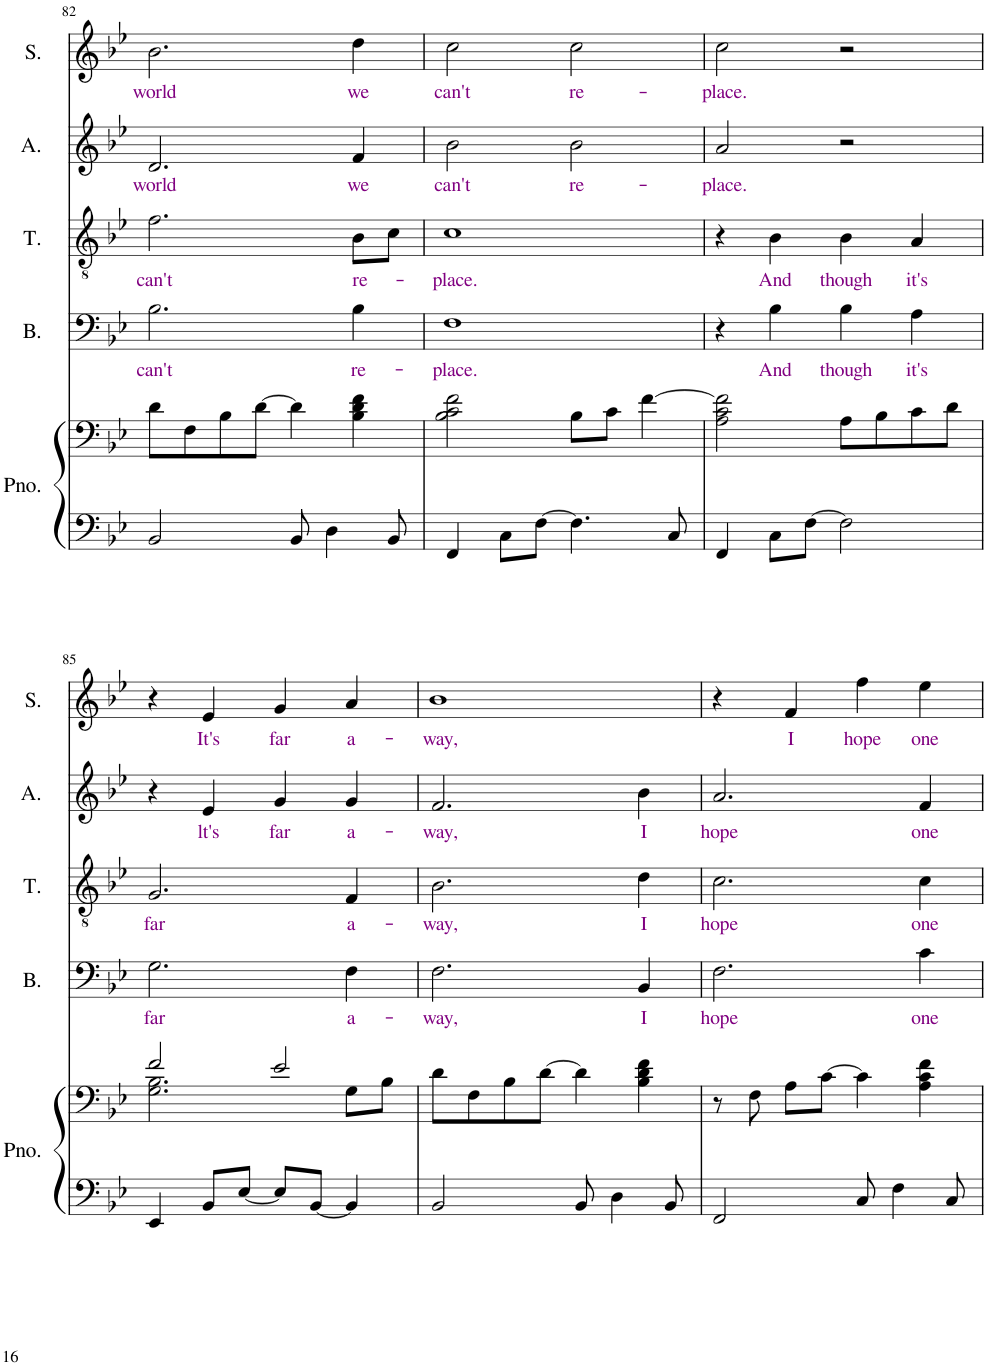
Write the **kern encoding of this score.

**kern	**kern	**kern	**text	**kern	**text	**kern	**text	**kern	**text
*part5	*part5	*part4	*part4	*part3	*part3	*part2	*part2	*part1	*part1
*staff6	*staff5	*staff4	*staff4	*staff3	*staff3	*staff2	*staff2	*staff1	*staff1
*I"Piano	*	*I"Bass	*	*I"Tenor	*	*I"Alto	*	*I"Soprano	*
*I'Pno.	*	*I'B.	*	*I'T.	*	*I'A.	*	*I'S.	*
!!LO:PB:g=z
*clefF4	*clefF4	*clefF4	*	*clefGv2	*	*clefG2	*	*clefG2	*
*k[b-e-]	*k[b-e-]	*k[b-e-]	*	*k[b-e-]	*	*k[b-e-]	*	*k[b-e-]	*
*M2/2	*M2/2	*M2/2	*	*M2/2	*	*M2/2	*	*M2/2	*
=82	=82	=82	=82	=82	=82	=82	=82	=82	=82
!	!	!	!LO:LY:b:color=#800080	!	!LO:LY:b:color=#800080	!	!LO:LY:b:color=#800080	!	!LO:LY:b:color=#800080
2BB-/	8d\L	2.B-\	can't	2.f\	can't	2.d/	world	2.b-\	world
.	8F\	.	.	.	.	.	.	.	.
.	8B-\	.	.	.	.	.	.	.	.
.	[8d\J	.	.	.	.	.	.	.	.
8BB-/	4d\]	.	.	.	.	.	.	.	.
4D\	.	.	.	.	.	.	.	.	.
!	!	!	!LO:LY:b:color=#800080	!	!LO:LY:b:color=#800080	!	!LO:LY:b:color=#800080	!	!LO:LY:b:color=#800080
.	4B-\ 4d\ 4f\	4B-\	re-	8B-\L	re-	4f/	we	4dd\	we
8BB-/	.	.	.	8c\J	.	.	.	.	.
=83	=83	=83	=83	=83	=83	=83	=83	=83	=83
!	!	!	!LO:LY:b:color=#800080	!	!LO:LY:b:color=#800080	!	!LO:LY:b:color=#800080	!	!LO:LY:b:color=#800080
4FF/	2B-\ 2c\ 2f\	1F	-place.	1c	-place.	2b-\	can't	2cc\	can't
8C\L	.	.	.	.	.	.	.	.	.
[8F\J	.	.	.	.	.	.	.	.	.
!	!	!	!	!	!	!	!LO:LY:b:color=#800080	!	!LO:LY:b:color=#800080
4.F\]	8B-\L	.	.	.	.	2b-\	re-	2cc\	re-
.	8c\J	.	.	.	.	.	.	.	.
.	[4f\	.	.	.	.	.	.	.	.
8C/	.	.	.	.	.	.	.	.	.
=84	=84	=84	=84	=84	=84	=84	=84	=84	=84
!	!	!	!	!	!	!	!LO:LY:b:color=#800080	!	!LO:LY:b:color=#800080
4FF/	2A\ 2c\ 2f\]	4r	.	4r	.	2a/	-place.	2cc\	-place.
!	!	!	!LO:LY:b:color=#800080	!	!LO:LY:b:color=#800080	!	!	!	!
8C\L	.	4B-\	And	4B-\	And	.	.	.	.
[8F\J	.	.	.	.	.	.	.	.	.
!	!	!	!LO:LY:b:color=#800080	!	!LO:LY:b:color=#800080	!	!	!	!
2F\]	8A\L	4B-\	though	4B-\	though	2r	.	2r	.
.	8B-\	.	.	.	.	.	.	.	.
!	!	!	!LO:LY:b:color=#800080	!	!LO:LY:b:color=#800080	!	!	!	!
.	8c\	4A\	it's	4A/	it's	.	.	.	.
.	8d\J	.	.	.	.	.	.	.	.
!!LO:LB:g=z
=85	=85	=85	=85	=85	=85	=85	=85	=85	=85
*	*^	*	*	*	*	*	*	*	*
!	!	!	!	!LO:LY:b:color=#800080	!	!LO:LY:b:color=#800080	!	!	!	!
4EE-/	2f/	2.G\ 2.B-\	2.G\	far	2.G/	far	4r	.	4r	.
!	!	!	!	!	!	!	!	!LO:LY:b:color=#800080	!	!LO:LY:b:color=#800080
8BB-/L	.	.	.	.	.	.	4e-/	lt's	4e-/	It's
[8E-/J	.	.	.	.	.	.	.	.	.	.
!	!	!	!	!	!	!	!	!LO:LY:b:color=#800080	!	!LO:LY:b:color=#800080
8E-/L]	2e-/	.	.	.	.	.	4g/	far	4g/	far
[8BB-/J	.	.	.	.	.	.	.	.	.	.
!	!	!	!	!LO:LY:b:color=#800080	!	!LO:LY:b:color=#800080	!	!LO:LY:b:color=#800080	!	!LO:LY:b:color=#800080
4BB-/]	.	8G\L	4F\	a-	4F/	a-	4g/	a-	4a/	a-
.	.	8B-\J	.	.	.	.	.	.	.	.
=86	=86	=86	=86	=86	=86	=86	=86	=86	=86	=86
!	!	!	!	!LO:LY:b:color=#800080	!	!LO:LY:b:color=#800080	!	!LO:LY:b:color=#800080	!	!LO:LY:b:color=#800080
*	*v	*v	*	*	*	*	*	*	*	*
2BB-/	8d\L	2.F\	-way,	2.B-\	-way,	2.f/	-way,	1b-	-way,
.	8F\	.	.	.	.	.	.	.	.
.	8B-\	.	.	.	.	.	.	.	.
.	[8d\J	.	.	.	.	.	.	.	.
8BB-/	4d\]	.	.	.	.	.	.	.	.
4D\	.	.	.	.	.	.	.	.	.
!	!	!	!LO:LY:b:color=#800080	!	!LO:LY:b:color=#800080	!	!LO:LY:b:color=#800080	!	!
.	4B-\ 4d\ 4f\	4BB-/	I	4d\	I	4b-\	I	.	.
8BB-/	.	.	.	.	.	.	.	.	.
=87	=87	=87	=87	=87	=87	=87	=87	=87	=87
!	!	!	!LO:LY:b:color=#800080	!	!LO:LY:b:color=#800080	!	!LO:LY:b:color=#800080	!	!
2FF/	8r	2.F\	hope	2.c\	hope	2.a/	hope	4r	.
.	8F\	.	.	.	.	.	.	.	.
!	!	!	!	!	!	!	!	!	!LO:LY:b:color=#800080
.	8A\L	.	.	.	.	.	.	4f/	I
.	[8c\J	.	.	.	.	.	.	.	.
!	!	!	!	!	!	!	!	!	!LO:LY:b:color=#800080
8C/	4c\]	.	.	.	.	.	.	4ff\	hope
4F\	.	.	.	.	.	.	.	.	.
!	!	!	!LO:LY:b:color=#800080	!	!LO:LY:b:color=#800080	!	!LO:LY:b:color=#800080	!	!LO:LY:b:color=#800080
.	4A\ 4c\ 4f\	4c\	one	4c\	one	4f/	one	4ee-\	one
8C/	.	.	.	.	.	.	.	.	.
=	=	=	=	=	=	=	=	=	=
*-	*-	*-	*-	*-	*-	*-	*-	*-	*-
